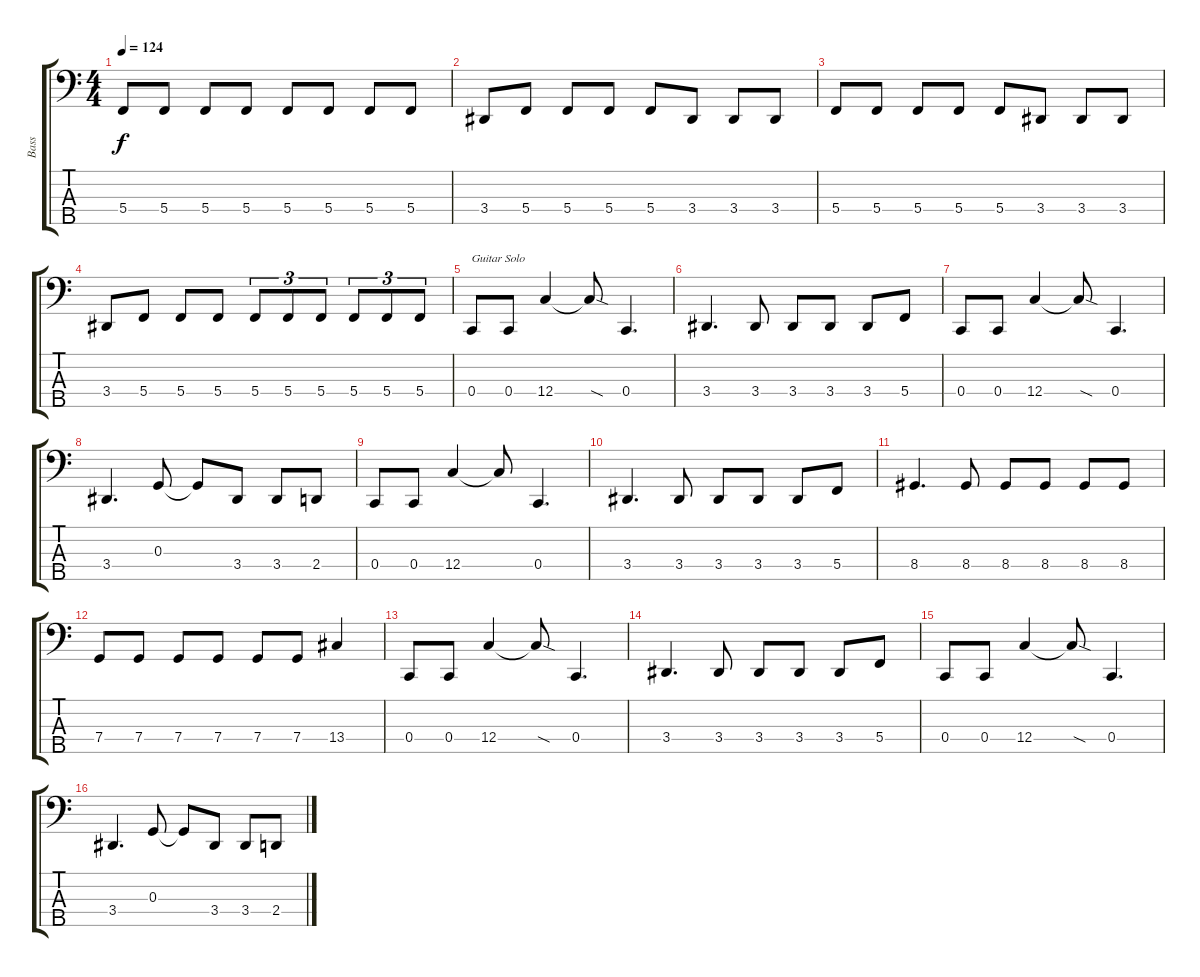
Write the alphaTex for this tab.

\track ("Bass" "Bass") {instrument electricbasspick}
\staff {score tabs}
\tuning (F2 C2 G1 C1 A0) {hide}
\ts (4 4)
\tempo 124
\clef f4
\ks c
5.4.8{dy f} 5.4.8 5.4.8 5.4.8 5.4.8 5.4.8 5.4.8 5.4.8 |
3.4.8 5.4.8 5.4.8 5.4.8 5.4.8 3.4.8 3.4.8 3.4.8 |
5.4.8 5.4.8 5.4.8 5.4.8 5.4.8 3.4.8 3.4.8 3.4.8 |
3.4.8 5.4.8 5.4.8 5.4.8 5.4.8{tu (3 2)} 5.4.8{tu (3 2)} 5.4.8{tu (3 2)} 5.4.8{tu (3 2)} 5.4.8{tu (3 2)} 5.4.8{tu (3 2)} |
0.4.8{txt "Guitar Solo"} 0.4.8 12.4.4 12.4{sod t}.8 0.4.4{d} |
3.4.4{d} 3.4.8 3.4.8 3.4.8 3.4.8 5.4.8 |
0.4.8 0.4.8 12.4.4 12.4{sod t}.8 0.4.4{d} |
3.4.4{d} 0.3.8 0.3{t}.8 3.4.8 3.4.8 2.4.8 |
0.4.8 0.4.8 12.4.4 12.4{t}.8 0.4.4{d} |
3.4.4{d} 3.4.8 3.4.8 3.4.8 3.4.8 5.4.8 |
8.4.4{d} 8.4.8 8.4.8 8.4.8 8.4.8 8.4.8 |
7.4.8 7.4.8 7.4.8 7.4.8 7.4.8 7.4.8 13.4.4 |
0.4.8 0.4.8 12.4.4 12.4{sod t}.8 0.4.4{d} |
3.4.4{d} 3.4.8 3.4.8 3.4.8 3.4.8 5.4.8 |
0.4.8 0.4.8 12.4.4 12.4{sod t}.8 0.4.4{d} |
3.4.4{d} 0.3.8 0.3{t}.8 3.4.8 3.4.8 2.4.8
